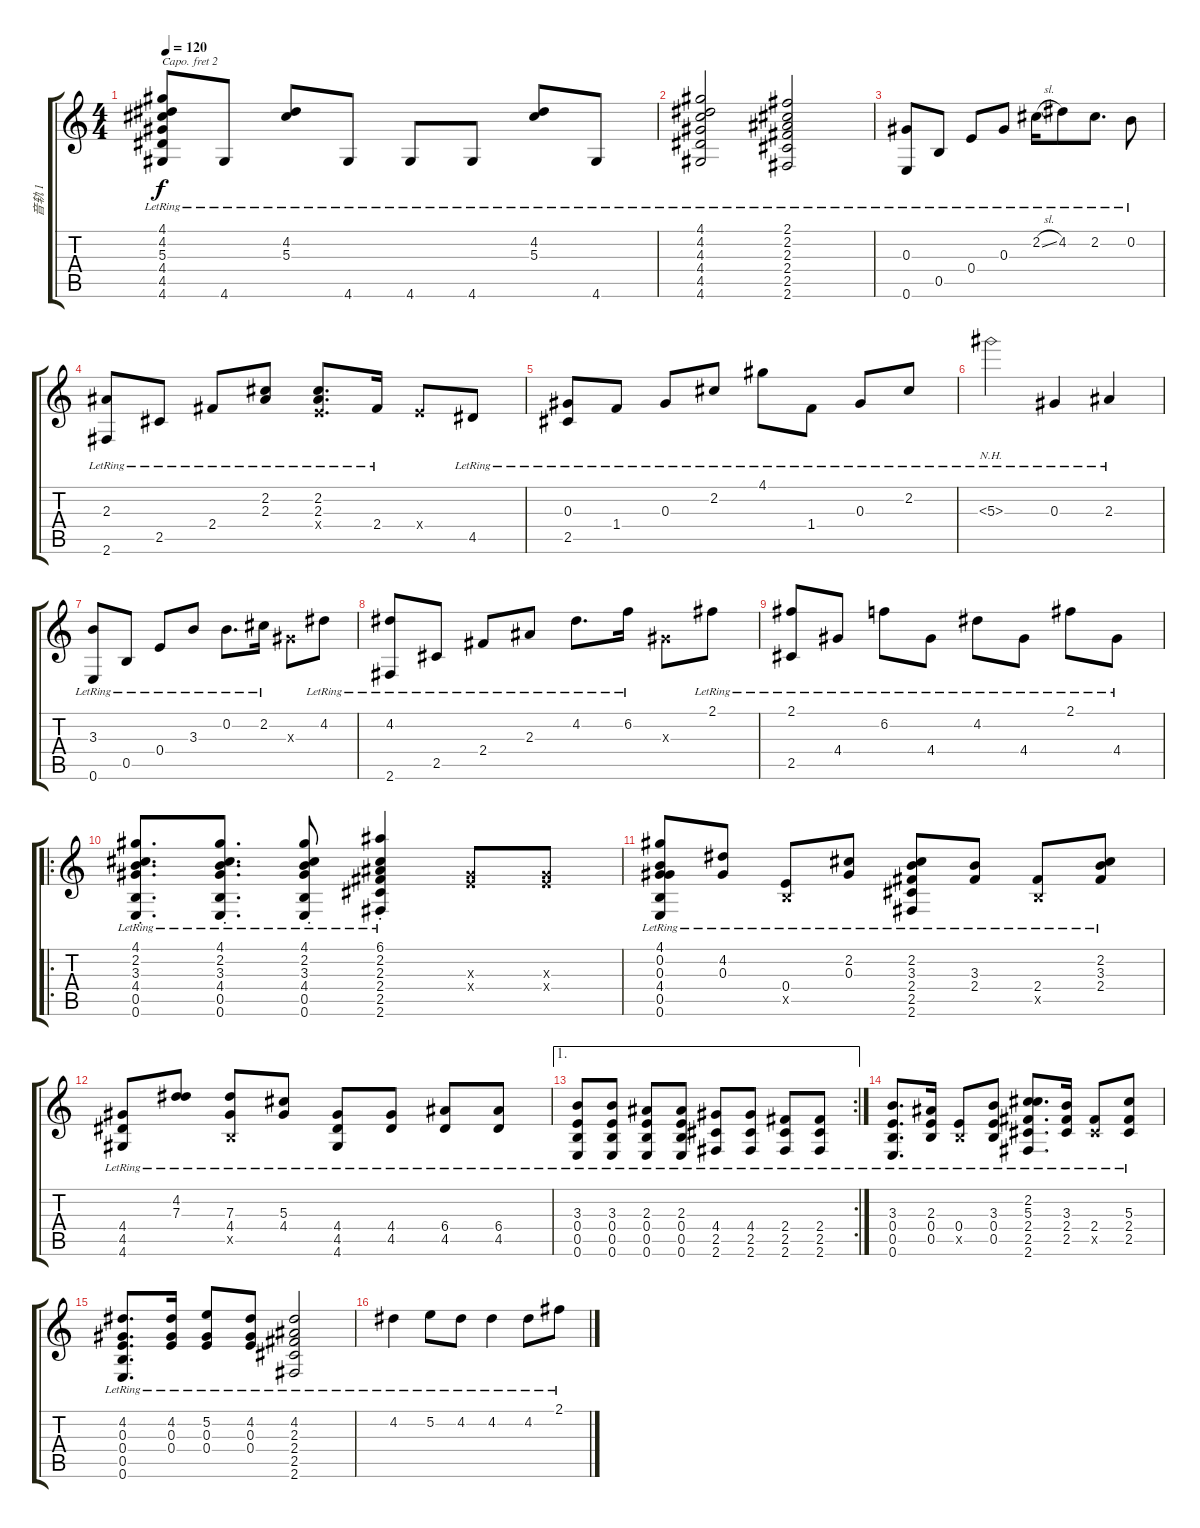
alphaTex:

\track ("音轨 1" "音轨 1") {instrument acousticguitarsteel}
\staff {score tabs}
\capo 2
\tuning (D4 A3 Gb3 D3 A2 D2) {hide}
\ts (4 4)
\tempo 120
\clef g2
\ks c
(4.1{lr} 4.2{lr} 5.3{lr} 4.4{lr} 4.5{lr} 4.6{lr}).8{dy f} 4.6{lr}.8 (4.2{lr} 5.3{lr}).8 4.6{lr}.8 4.6{lr}.8 4.6{lr}.8 (4.2{lr} 5.3{lr}).8 4.6{lr}.8 |
(4.1{lr} 4.2{lr} 4.3{lr} 4.4{lr} 4.5{lr} 4.6{lr}).2 (2.1{lr} 2.2{lr} 2.3{lr} 2.4{lr} 2.5{lr} 2.6{lr}).2 |
(0.3{lr} 0.6{lr}).8 0.5{lr}.8 0.4{lr}.8 0.3{lr}.8 2.2{sl lr}.16 4.2{lr}.8 2.2{lr}.8{d} 0.2{lr}.8 |
(2.3{lr} 2.6{lr}).8 2.5{lr}.8 2.4{lr}.8 (2.2{lr} 2.3{lr}).8 (2.2{lr} 2.3{lr} 0.4{x}).8{d} 2.4{lr}.16 0.4{x}.8 4.5{lr}.8 |
(0.3{lr} 2.5{lr}).8 1.4{lr}.8 0.3{lr}.8 2.2{lr}.8 4.1{lr}.8 1.4{lr}.8 0.3{lr}.8 2.2{lr}.8 |
5.3{nh lr}.2 0.3{lr}.4 2.3{lr}.4 |
(3.3{lr} 0.6{lr}).8 0.5{lr}.8 0.4{lr}.8 3.3{lr}.8 0.2{lr}.8{d} 2.2{lr}.16 0.3{x}.8 4.2{lr}.8 |
(4.2{lr} 2.6{lr}).8 2.5{lr}.8 2.4{lr}.8 2.3{lr}.8 4.2{lr}.8{d} 6.2{lr}.16 0.3{x}.8 2.1{lr}.8 |
(2.1{lr} 2.5{lr}).8 4.4{lr}.8 6.2{lr}.8 4.4{lr}.8 4.2{lr}.8 4.4{lr}.8 2.1{lr}.8 4.4{lr}.8 |
\ro
(4.1{st lr} 2.2{st lr} 3.3{st lr} 4.4{st lr} 0.5{st lr} 0.6{st lr}).8{d} (4.1{st lr} 2.2{st lr} 3.3{st lr} 4.4{st lr} 0.5{st lr} 0.6{st lr}).8{d} (4.1{st lr} 2.2{st lr} 3.3{st lr} 4.4{st lr} 0.5{st lr} 0.6{st lr}).8 (6.1{st lr} 2.2{st lr} 2.3{st lr} 2.4{st lr} 2.5{st lr} 2.6{st lr}).4 (0.3{x} 0.4{x}).8 (0.3{x} 0.4{x}).8 |
(4.1{lr} 0.2{lr} 0.3{lr} 4.4{lr} 0.5{lr} 0.6{lr}).8 (4.2{lr} 0.3{lr}).8 (0.4{lr} 0.5{x}).8 (2.2{lr} 0.3{lr}).8 (2.2{lr} 3.3{lr} 2.4{lr} 2.5{lr} 2.6{lr}).8 (3.3{lr} 2.4{lr}).8 (2.4{lr} 0.5{x}).8 (2.2{lr} 3.3{lr} 2.4{lr}).8 |
(4.4{lr} 4.5{lr} 4.6{lr}).8 (4.2{lr} 7.3{lr}).8 (7.3{lr} 4.4{lr} 0.5{x}).8 (5.3{lr} 4.4{lr}).8 (4.4{lr} 4.5{lr} 4.6{lr}).8 (4.4{lr} 4.5{lr}).8 (6.4{lr} 4.5{lr}).8 (6.4{lr} 4.5{lr}).8 |
\ae 1
\rc 2
(3.3{lr} 0.4{lr} 0.5{lr} 0.6{lr}).8 (3.3{lr} 0.4{lr} 0.5{lr} 0.6{lr}).8 (2.3{lr} 0.4{lr} 0.5{lr} 0.6{lr}).8 (2.3{lr} 0.4{lr} 0.5{lr} 0.6{lr}).8 (4.4{lr} 2.5{lr} 2.6{lr}).8 (4.4{lr} 2.5{lr} 2.6{lr}).8 (2.4{lr} 2.5{lr} 2.6{lr}).8 (2.4{lr} 2.5{lr} 2.6{lr}).8 |
(3.3{lr} 0.4{lr} 0.5{lr} 0.6{lr}).8{d} (2.3{lr} 0.4{lr} 0.5{lr}).16 (0.4{lr} 0.5{x}).8 (3.3{lr} 0.4{lr} 0.5{lr}).8 (2.2{lr} 5.3{lr} 2.4{lr} 2.5{lr} 2.6{lr}).8{d} (3.3{lr} 2.4{lr} 2.5{lr}).16 (2.4{lr} 2.5{x}).8 (5.3{lr} 2.4{lr} 2.5{lr}).8 |
(4.2{lr} 0.3{lr} 0.4{lr} 0.5{lr} 0.6{lr}).8{d} (4.2{lr} 0.3{lr} 0.4{lr}).16 (5.2{lr} 0.3{lr} 0.4{lr}).8 (4.2{lr} 0.3{lr} 0.4{lr}).8 (4.2{lr} 2.3{lr} 2.4{lr} 2.5{lr} 2.6{lr}).2 |
4.2{lr}.4 5.2{lr}.8 4.2{lr}.8 4.2{lr}.4 4.2{lr}.8 2.1{lr}.8
